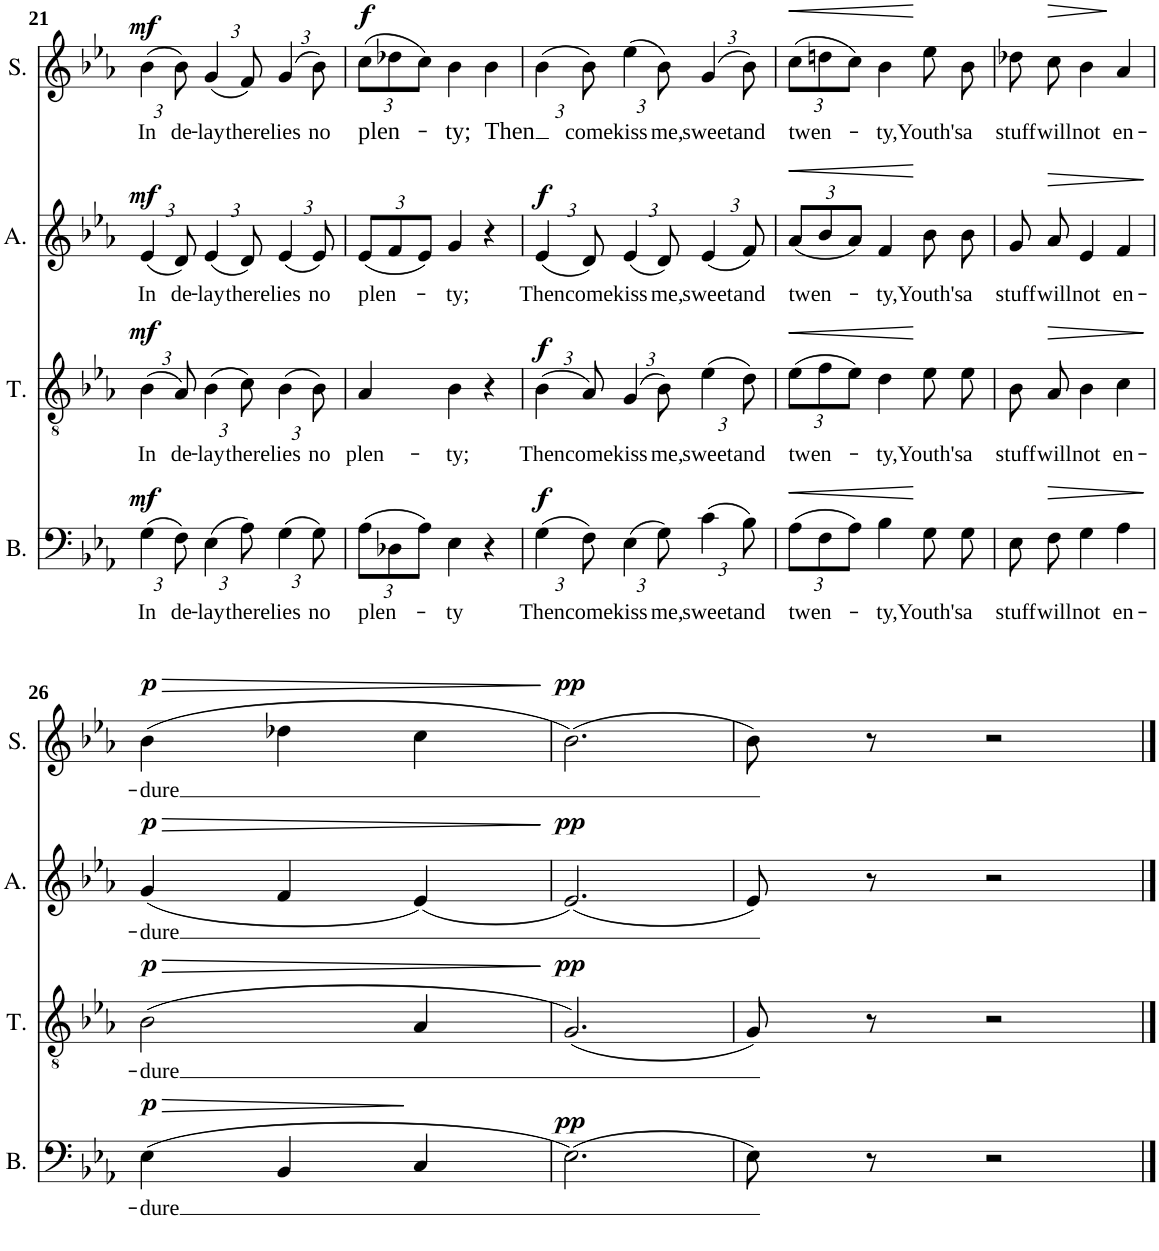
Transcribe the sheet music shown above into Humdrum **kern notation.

**kern	**text	**dynam	**kern	**text	**dynam	**kern	**text	**dynam	**kern	**text	**dynam
*part4	*part4	*part4	*part3	*part3	*part3	*part2	*part2	*part2	*part1	*part1	*part1
*staff4	*staff4	*staff4	*staff3	*staff3	*staff3	*staff2	*staff2	*staff2	*staff1	*staff1	*staff1
*I"Basse	*	*	*I"Ténor	*	*	*I"Alto	*	*	*I"Soprano	*	*
*I'B.	*	*	*I'T.	*	*	*I'A.	*	*	*I'S.	*	*
!!LO:PB:g=z
*clefF4	*	*	*clefGv2	*	*	*clefG2	*	*	*clefG2	*	*
*k[b-e-a-]	*	*	*k[b-e-a-]	*	*	*k[b-e-a-]	*	*	*k[b-e-a-]	*	*
*M3/4	*	*	*M3/4	*	*	*M3/4	*	*	*M3/4	*	*
*Xbrackettup	*	*	*	*	*	*	*	*	*	*	*
=21	=21	=21	=21	=21	=21	=21	=21	=21	=21	=21	=21
!	!LO:LY:b	!	!	!	!	!	!	!	!	!	!
*	*	*	*Xbrackettup	*	*	*	*	*	*	*	*
!	!	!	!	!LO:LY:b	!	!	!	!	!	!	!
*	*	*	*	*	*	*Xbrackettup	*	*	*	*	*
!	!	!	!	!	!	!	!LO:LY:b	!	!	!	!
*	*	*	*	*	*	*	*	*	*Xbrackettup	*	*
!	!	!LO:DY:a	!	!	!LO:DY:a	!	!	!LO:DY:a	!	!LO:LY:b	!LO:DY:a
(6G\	In	mf	(6B-\	In	mf	(6e-/	In	mf	(6b-\	In	mf
!	!LO:LY:b	!	!	!LO:LY:b	!	!	!LO:LY:b	!	!	!LO:LY:b	!
12F\)	de-	.	12A-/)	de-	.	12d/)	de-	.	12b-\)	de-	.
!	!LO:LY:b	!	!	!LO:LY:b	!	!	!LO:LY:b	!	!	!LO:LY:b	!
(6E-\	-lay	.	(6B-\	-lay	.	(6e-/	-lay	.	(6g/	-lay	.
!	!LO:LY:b	!	!	!LO:LY:b	!	!	!LO:LY:b	!	!	!LO:LY:b	!
12A-\)	there	.	12c\)	there	.	12d/)	there	.	12f/)	there	.
!	!LO:LY:b	!	!	!LO:LY:b	!	!	!LO:LY:b	!	!	!LO:LY:b	!
(6G\	lies	.	(6B-\	lies	.	(6e-/	lies	.	(6g/	lies	.
!	!LO:LY:b	!	!	!LO:LY:b	!	!	!LO:LY:b	!	!	!LO:LY:b	!
12G\)	no	.	12B-\)	no	.	12e-/)	no	.	12b-\)	no	.
=22	=22	=22	=22	=22	=22	=22	=22	=22	=22	=22	=22
!	!LO:LY:b	!	!	!LO:LY:b	!	!	!LO:LY:b	!	!	!LO:LY:b	!LO:DY:a
(12A-\L	plen-	.	4A-/	plen-	.	(12e-/L	plen-	.	(12cc\L	plen-	f
12D-X\	.	.	.	.	.	12f/	.	.	12dd-X\	.	.
12A-\J)	.	.	.	.	.	12e-/J)	.	.	12cc\J)	.	.
!	!LO:LY:b	!	!	!LO:LY:b	!	!	!LO:LY:b	!	!	!LO:LY:b	!
4E-\	-ty	.	4B-\	-ty;	.	4g/	-ty;	.	4b-\	-ty;	.
!	!	!	!	!	!	!	!	!	!	!LO:LY:b	!
4r	.	.	4r	.	.	4r	.	.	4b-\	Then	.
=23	=23	=23	=23	=23	=23	=23	=23	=23	=23	=23	=23
!	!LO:LY:b	!LO:DY:a	!	!LO:LY:b	!LO:DY:a	!	!LO:LY:b	!LO:DY:a	!	!	!
(6G\	Then	f	(6B-\	Then	f	(6e-/	Then	f	(6b-\	.	.
!	!LO:LY:b	!	!	!LO:LY:b	!	!	!LO:LY:b	!	!	!LO:LY:b	!
12F\)	come	.	12A-/)	come	.	12d/)	come	.	12b-\)	come	.
!	!LO:LY:b	!	!	!LO:LY:b	!	!	!LO:LY:b	!	!	!LO:LY:b	!
(6E-\	kiss	.	(6G/	kiss	.	(6e-/	kiss	.	(6ee-\	kiss	.
!	!LO:LY:b	!	!	!LO:LY:b	!	!	!LO:LY:b	!	!	!LO:LY:b	!
12G\)	me,	.	12B-\)	me,	.	12d/)	me,	.	12b-\)	me,	.
!	!LO:LY:b	!	!	!LO:LY:b	!	!	!LO:LY:b	!	!	!LO:LY:b	!
(6c\	sweet	.	(6e-\	sweet	.	(6e-/	sweet	.	(6g/	sweet	.
!	!LO:LY:b	!	!	!LO:LY:b	!	!	!LO:LY:b	!	!	!LO:LY:b	!
12B-\)	and	.	12d\)	and	.	12f/)	and	.	12b-\)	and	.
=24	=24	=24	=24	=24	=24	=24	=24	=24	=24	=24	=24
!	!LO:LY:b	!LO:HP:b	!	!LO:LY:b	!LO:HP:b	!	!LO:LY:b	!LO:HP:b	!	!LO:LY:b	!LO:HP:b
(12A-\L	twen-	<	(12e-\L	twen-	<	(12a-/L	twen-	<	(12cc\L	twen-	<
12F\	.	.	12f\	.	.	12b-/	.	.	12ddn\	.	.
12A-\J)	.	.	12e-\J)	.	.	12a-/J)	.	.	12cc\J)	.	.
!	!LO:LY:b	!	!	!LO:LY:b	!	!	!LO:LY:b	!	!	!LO:LY:b	!
4B-\	-ty,	.	4d\	-ty,	.	4f/	-ty,	.	4b-\	-ty,	.
!	!LO:LY:b	!	!	!LO:LY:b	!	!	!LO:LY:b	!	!	!LO:LY:b	!
8G\	Youth's	[	8e-\	Youth's	[	8b-\	Youth's	[	8ee-\	Youth's	[
!	!LO:LY:b	!	!	!LO:LY:b	!	!	!LO:LY:b	!	!	!LO:LY:b	!
8G\	a	.	8e-\	a	.	8b-\	a	.	8b-\	a	.
=25	=25	=25	=25	=25	=25	=25	=25	=25	=25	=25	=25
!	!LO:LY:b	!	!	!LO:LY:b	!	!	!LO:LY:b	!	!	!LO:LY:b	!
8E-\	stuff	.	8B-\	stuff	.	8g/	stuff	.	8dd-X\	stuff	.
!	!LO:LY:b	!LO:HP:b	!	!LO:LY:b	!LO:HP:b	!	!LO:LY:b	!LO:HP:b	!	!LO:LY:b	!LO:HP:b
8F\	will	>	8A-/	will	>	8a-/	will	>	8cc\	will	>
!	!LO:LY:b	!	!	!LO:LY:b	!	!	!LO:LY:b	!	!	!LO:LY:b	!
4G\	not	.	4B-\	not	.	4e-/	not	.	4b-\	not	.
!	!LO:LY:b	!	!	!LO:LY:b	!	!	!LO:LY:b	!	!	!LO:LY:b	!
4A-\	en-	.	4c\	en-	.	4f/	en-	.	4a-/	en-	]
.	.	]	.	.	]	.	.	]	.	.	.
!!LO:LB:g=z
=26	=26	=26	=26	=26	=26	=26	=26	=26	=26	=26	=26
!	!LO:LY:b	!LO:HP:b	!	!LO:LY:b	!LO:HP:b	!	!LO:LY:b	!LO:HP:b	!	!LO:LY:b	!LO:HP:b
!	!	!LO:DY:n=1:a	!	!	!LO:DY:n=1:a	!	!	!LO:DY:n=1:a	!	!	!LO:DY:n=1:a
(4E-\	-dure	> p	(2B-\	-dure	> p	(4g/	-dure	> p	(4b-\	-dure	> p
4BB-/	.	.	.	.	.	4f/	.	.	4dd-X\	.	.
4C/	.	]	4A-/	.	.	(4e-/)	.	.	4cc\	.	.
.	.	.	.	.	]	.	.	]	.	.	]
=27	=27	=27	=27	=27	=27	=27	=27	=27	=27	=27	=27
!	!	!LO:DY:a	!	!	!LO:DY:a	!	!	!LO:DY:a	!	!	!LO:DY:a
(2.E-\)	.	pp	(2.G/)	.	pp	(2.e-/)	.	pp	(2.b-\)	.	pp
=28	=28	=28	=28	=28	=28	=28	=28	=28	=28	=28	=28
8E-\)	.	.	8G/)	.	.	8e-/)	.	.	8b-\)	.	.
8r	.	.	8r	.	.	8r	.	.	8r	.	.
2r	.	.	2r	.	.	2r	.	.	2r	.	.
==	==	==	==	==	==	==	==	==	==	==	==
*-	*-	*-	*-	*-	*-	*-	*-	*-	*-	*-	*-
